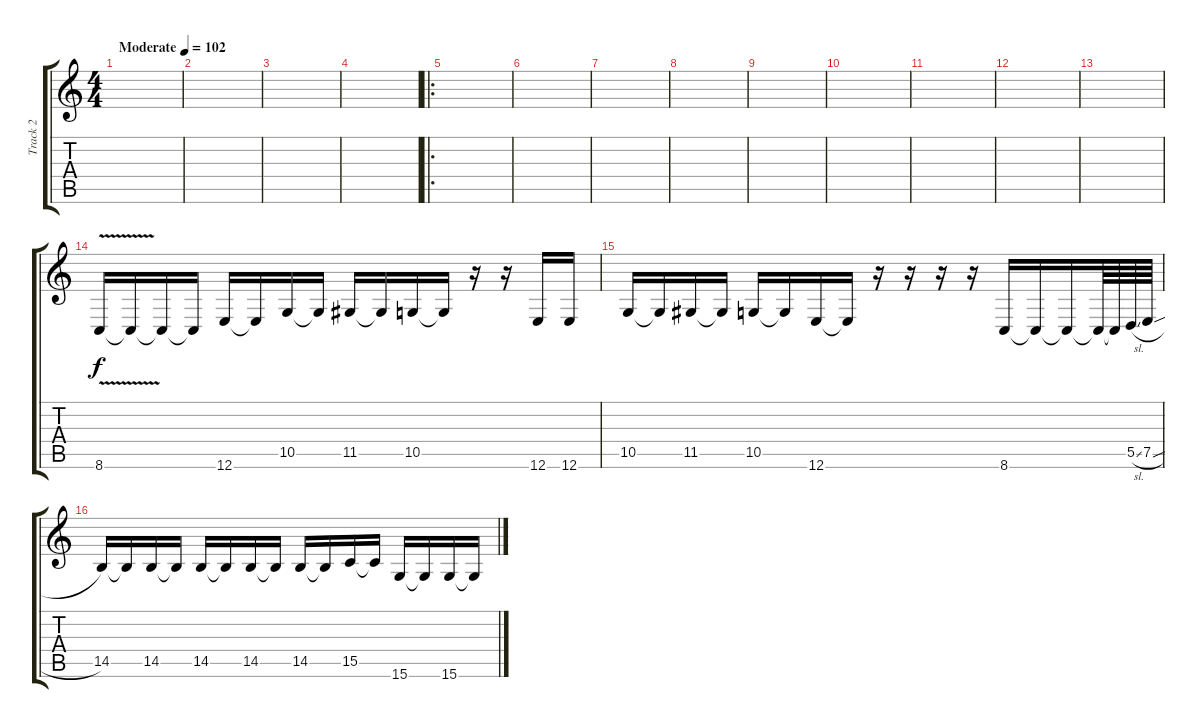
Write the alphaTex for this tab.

\track ("Track 2" "Track 2") {instrument trumpet}
\staff {score tabs}
\tuning (E4 B3 G3 D3 A2 E2) {hide}
\ts (4 4)
\tempo (102 "Moderate")
\clef g2
\ks c
|
|
|
|
\ro
|
|
|
|
|
|
|
|
|
8.6{v}.16 8.6{t}.16 8.6{t}.16 8.6{t}.16 12.6.16 12.6{t}.16 10.5.16 10.5{t}.16 11.5.16 11.5{t}.16 10.5.16 10.5{t}.16 r.16 r.16 12.6.16 12.6.16 |
10.5.16 10.5{t}.16 11.5.16 11.5{t}.16 10.5.16 10.5{t}.16 12.6.16 12.6{t}.16 r.16 r.16 r.16 r.16 8.6.16 8.6{t}.16 8.6{t}.16 8.6{t}.64 8.6{t}.64 5.5{sl}.64 7.5{sl}.64 |
14.5.16 14.5{t}.16 14.5.16 14.5{t}.16 14.5.16 14.5{t}.16 14.5.16 14.5{t}.16 14.5.16 14.5{t}.16 15.5.16 15.5{t}.16 15.6.16 15.6{t}.16 15.6.16 15.6{t}.16
